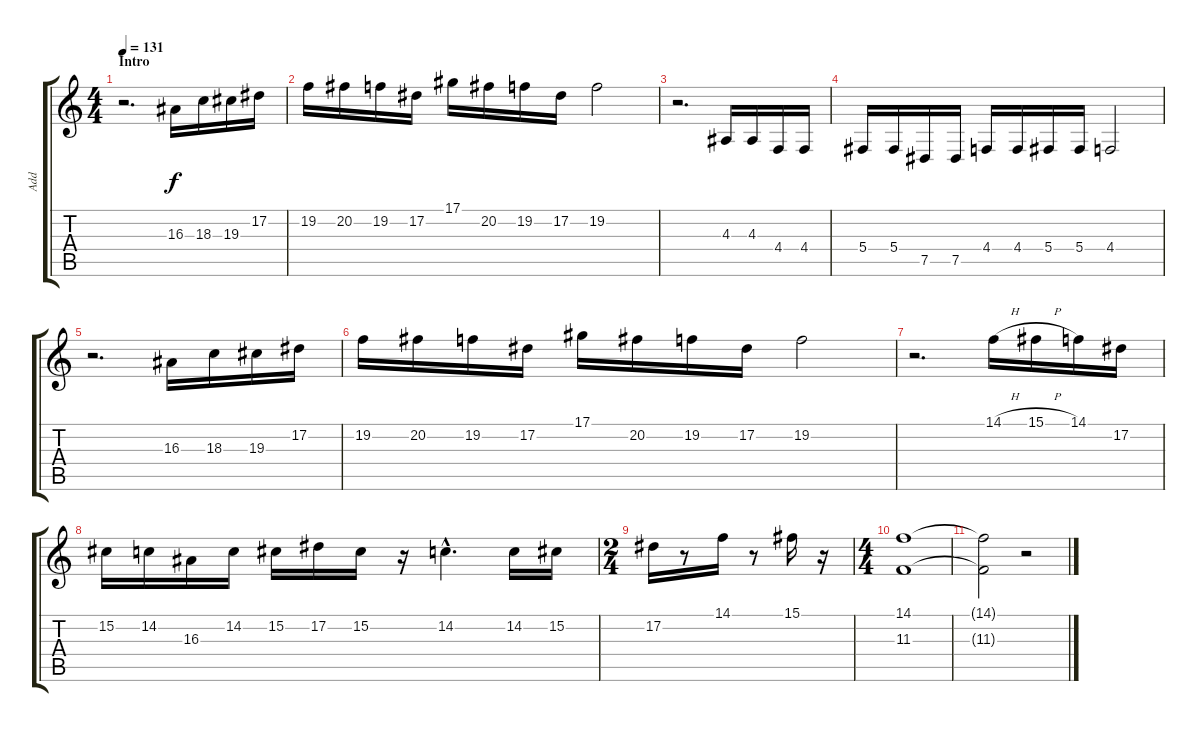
\track ("Add" "Add") {instrument stringensemble1}
\staff {score tabs}
\tuning (Eb4 Bb3 Gb3 Db3 Ab2 Eb2) {hide}
\ts (4 4)
\section ("" "Intro")
\tempo 131
\clef g2
\ks c
r.2{d dy f instrument stringensemble1} 16.3.16 18.3.16 19.3.16 17.2.16 |
19.2.16 20.2.16 19.2.16 17.2.16 17.1.16 20.2.16 19.2.16 17.2.16 19.2.2 |
r.2{d} 4.3.16 4.3.16 4.4.16 4.4.16 |
5.4.16 5.4.16 7.5.16 7.5.16 4.4.16 4.4.16 5.4.16 5.4.16 4.4.2 |
r.2{d} 16.3.16 18.3.16 19.3.16 17.2.16 |
19.2.16 20.2.16 19.2.16 17.2.16 17.1.16 20.2.16 19.2.16 17.2.16 19.2.2 |
r.2{d} 14.1{h}.16 15.1{h}.16 14.1.16 17.2.16 |
15.2.16 14.2.16 16.3.16 14.2.16 15.2.16 17.2.16 15.2.16 r.16 14.2{hac}.4{d} 14.2.16 15.2.16 |
\ts (2 4)
17.2.16 r.8 14.1.16 r.8 15.1.16 r.16 |
\ts (4 4)
\section ("" "")
(14.1 11.3).1 |
(14.1{t} 11.3{t}).2 r.2
